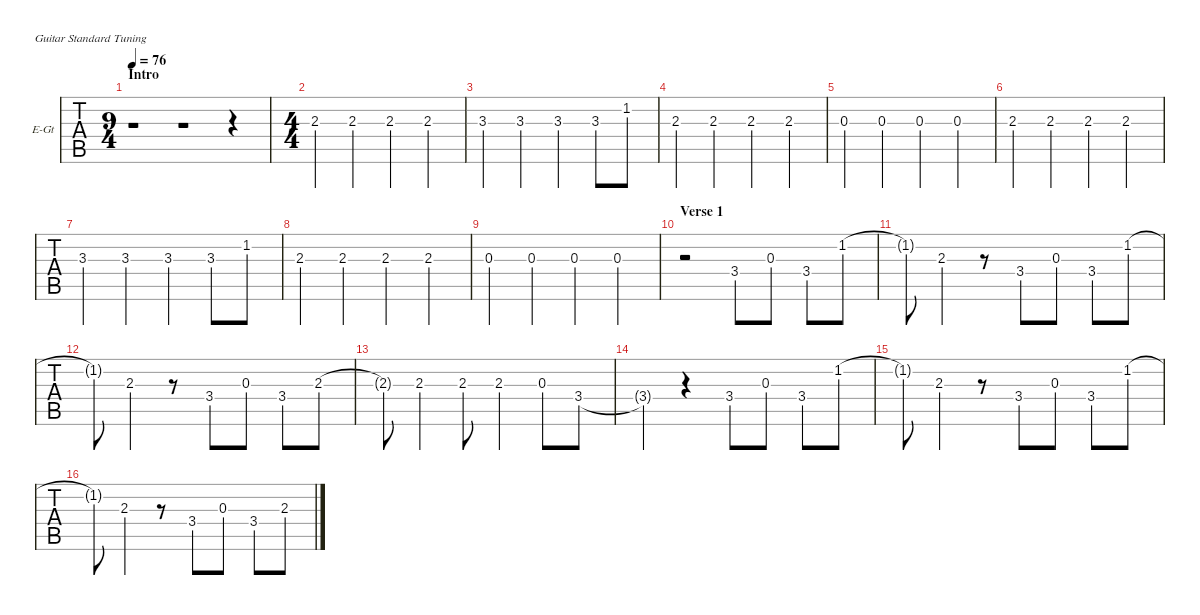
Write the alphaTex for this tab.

\defaultSystemsLayout 4
\hideDynamics
\bracketExtendMode nobrackets
\firstSystemTrackNameOrientation horizontal
\track ("melody 04 SYL" "E-Gt") {instrument electricguitarclean}
\staff {tabs}
\tuning (E4 B3 G3 D3 A2 E2)
\ts (9 4)
\section ("" "Intro")
\tempo 76
\clef g2
\scale
0.403125
\ks gminor
r.1{dy mf instrument electricguitarclean beam Down} r.1{beam Down} r.4{beam Down} |
\ts (4 4)
\scale
0.403125 2.3{lf 3 acc forcenatural}.4{beam Up} 2.3{acc forcenatural}.4{beam Up} 2.3{acc forcenatural}.4{beam Up} 2.3{acc forcenatural}.4{beam Up} |
\scale
0.19375 3.3{acc b}.4{beam Down} 3.3{acc b}.4{beam Down} 3.3{acc b}.4{beam Down} 3.3{acc b}.8{beam Down} 1.2{acc forcenatural}.8{beam Down} |
\scale
0.333333 2.3{acc forcenatural}.4{beam Up} 2.3{acc forcenatural}.4{beam Up} 2.3{acc forcenatural}.4{beam Up} 2.3{acc forcenatural}.4{beam Up} |
\scale
0.333333 0.3{acc forcenatural}.4{beam Up} 0.3{acc forcenatural}.4{beam Up} 0.3{acc forcenatural}.4{beam Up} 0.3{acc forcenatural}.4{beam Up} |
\scale
0.333333 2.3{lf 3 acc forcenatural}.4{beam Up} 2.3{acc forcenatural}.4{beam Up} 2.3{acc forcenatural}.4{beam Up} 2.3{acc forcenatural}.4{beam Up} |
\scale
0.333333 3.3{acc b}.4{beam Down} 3.3{acc b}.4{beam Down} 3.3{acc b}.4{beam Down} 3.3{acc b}.8{beam Down} 1.2{acc forcenatural}.8{beam Down} |
\scale
0.333333 2.3{acc forcenatural}.4{beam Up} 2.3{acc forcenatural}.4{beam Up} 2.3{acc forcenatural}.4{beam Up} 2.3{acc forcenatural}.4{beam Up} |
\scale
0.333333 0.3{acc forcenatural}.4{beam Up} 0.3{acc forcenatural}.4{beam Up} 0.3{acc forcenatural}.4{beam Up} 0.3{acc forcenatural}.4{beam Up} |
\section ("" "Verse 1")
\scale
0.333333 r.2{beam Down} 3.4{acc forcenatural}.8{beam Up} 0.3{acc forcenatural}.8{beam Up} 3.4{acc forcenatural}.8{beam Up} 1.2{acc forcenatural}.8{beam Up} |
\scale
0.333333 1.2{t acc forcenatural}.8{beam Down} 2.3{acc forcenatural}.4{beam Up} r.8{beam Down} 3.4{acc forcenatural}.8{beam Up} 0.3{acc forcenatural}.8{beam Up} 3.4{acc forcenatural}.8{beam Up} 1.2{acc forcenatural}.8{beam Up} |
\scale
0.333333 1.2{t acc forcenatural}.8{beam Down} 2.3{acc forcenatural}.4{beam Up} r.8{beam Down} 3.4{acc forcenatural}.8{beam Up} 0.3{acc forcenatural}.8{beam Up} 3.4{acc forcenatural}.8{beam Up} 2.3{acc forcenatural}.8{beam Up} |
\scale
0.333333 2.3{t acc forcenatural}.8{beam Up} 2.3{acc forcenatural}.4{beam Up} 2.3{acc forcenatural}.8{beam Up} 2.3{acc forcenatural}.4{beam Up} 0.3{acc forcenatural}.8{beam Up} 3.4{acc forcenatural}.8{beam Up} |
\scale
0.333333 3.4{t acc forcenatural}.4{beam Up} r.4{beam Down} 3.4{acc forcenatural}.8{beam Up} 0.3{acc forcenatural}.8{beam Up} 3.4{acc forcenatural}.8{beam Up} 1.2{acc forcenatural}.8{beam Up} |
\scale
0.333333 1.2{t acc forcenatural}.8{beam Down} 2.3{acc forcenatural}.4{beam Up} r.8{beam Down} 3.4{acc forcenatural}.8{beam Up} 0.3{acc forcenatural}.8{beam Up} 3.4{acc forcenatural}.8{beam Up} 1.2{acc forcenatural}.8{beam Up} |
\scale
0.333333 1.2{t acc forcenatural}.8{beam Down} 2.3{acc forcenatural}.4{beam Up} r.8{beam Down} 3.4{acc forcenatural}.8{beam Up} 0.3{acc forcenatural}.8{beam Up} 3.4{acc forcenatural}.8{beam Up} 2.3{acc forcenatural}.8{beam Up}
